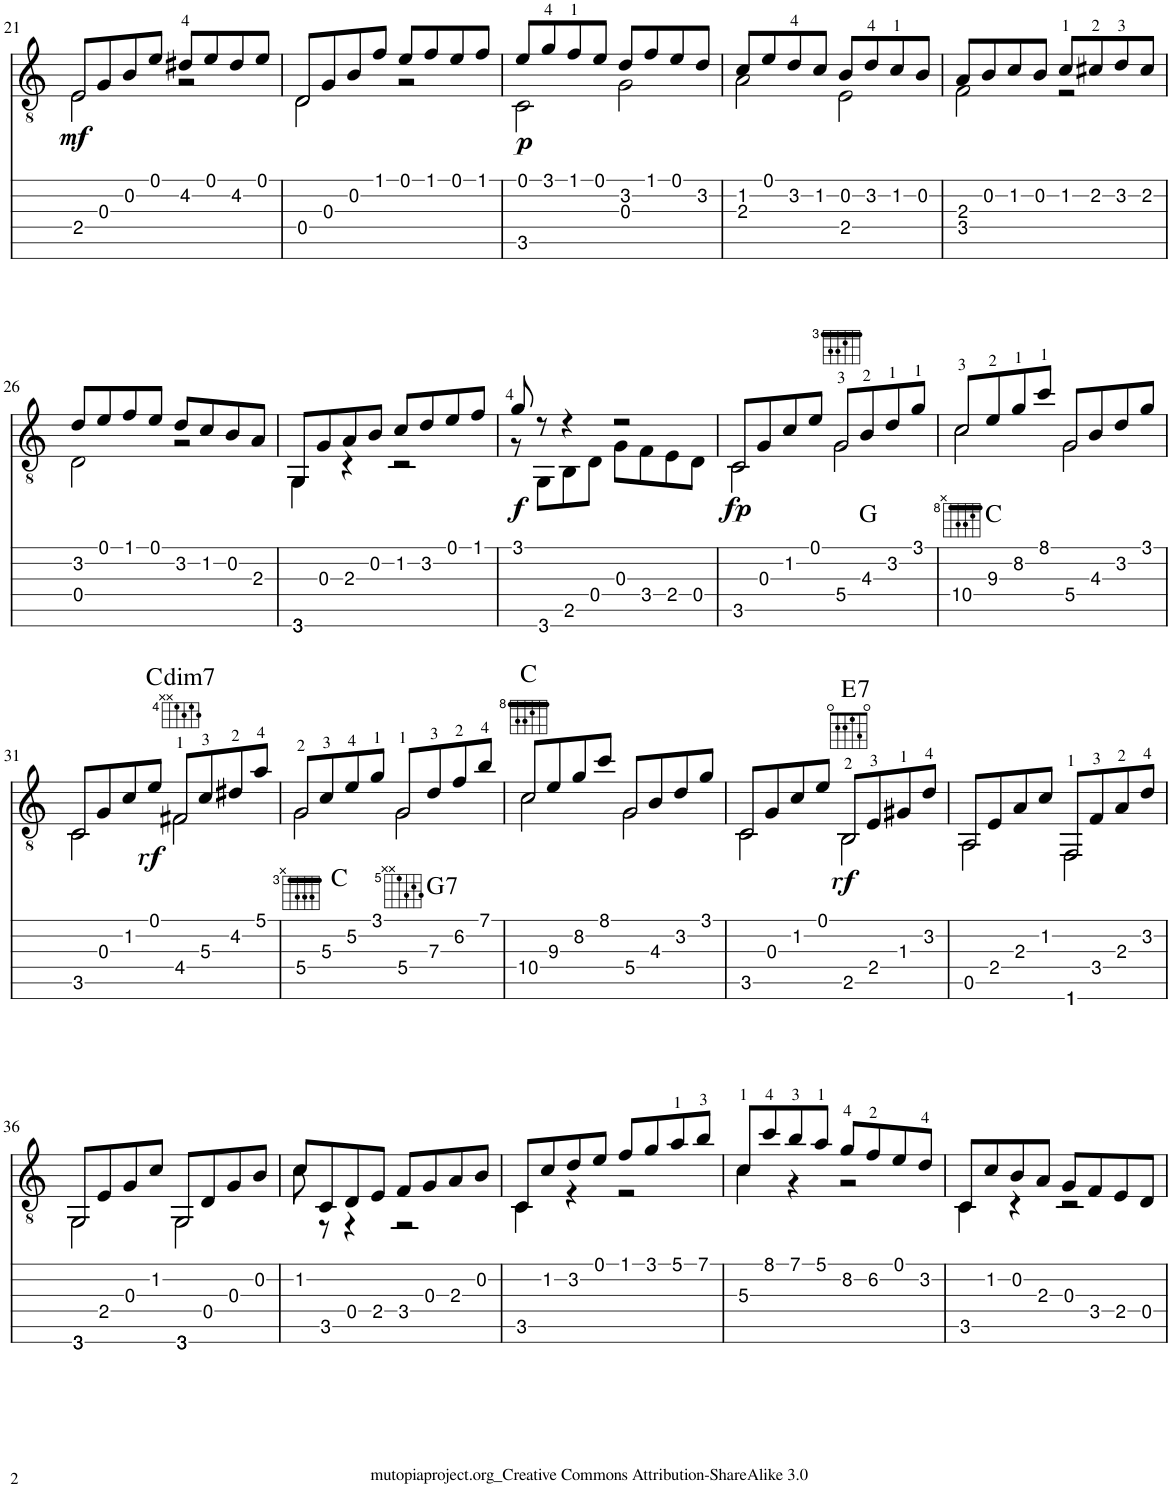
**kern	**kern	**dynam	**harte
*part1	*part1	*part1	*part1
*staff2	*staff1	*staff1/2	*
*I"Guitar	*	*	*
*I'Guit.	*	*	*
!!LO:PB:g=z
*	*clefGv2	*	*
*k[]	*k[]	*	*
*M4/4	*M4/4	*	*
*met(c)	*met(c)	*	*
=21	=21	=21	=21
*^	*	*	*
!	!	!LO:N:head=open	!LO:DY:b	!
*	*	*^	*	*
8EL	2E	8E/L	2E\	mf	.
8GJ	.	8G/	.	.	.
8BL	.	8B/	.	.	.
8eJ	.	8e/J	.	.	.
8d#L	2r	8d#X/L	2r	.	.
8eJ	.	8e/	.	.	.
8d#L	.	8d#/	.	.	.
8eJ	.	8e/J	.	.	.
=22	=22	=22	=22	=22	=22
!	!	!LO:N:head=open	!	!	!
8DL	2D	8D/L	2D\	.	.
8GJ	.	8G/	.	.	.
8BL	.	8B/	.	.	.
8fJ	.	8f/J	.	.	.
8eL	2r	8e/L	2r	.	.
8fJ	.	8f/	.	.	.
8eL	.	8e/	.	.	.
8fJ	.	8f/J	.	.	.
=23	=23	=23	=23	=23	=23
!	!	!	!	!LO:DY:a=2	!
8eL	2C	8e/L	2C\	p	.
8gJ	.	8g/	.	.	.
8fL	.	8f/	.	.	.
8eJ	.	8e/J	.	.	.
8dL	2G	8d/L	2G\	.	.
8fJ	.	8f/	.	.	.
8eL	.	8e/	.	.	.
8dJ	.	8d/J	.	.	.
=24	=24	=24	=24	=24	=24
8cL	2A	8c/L	2A\	.	.
8eJ	.	8e/	.	.	.
8dL	.	8d/	.	.	.
8cJ	.	8c/J	.	.	.
8BL	2E	8B/L	2E\	.	.
8dJ	.	8d/	.	.	.
8cL	.	8c/	.	.	.
8BJ	.	8B/J	.	.	.
=25	=25	=25	=25	=25	=25
8AL	2F	8A/L	2F\	.	.
8BJ	.	8B/	.	.	.
8cL	.	8c/	.	.	.
8BJ	.	8B/J	.	.	.
8cL	2r	8c/L	2r	.	.
8c#J	.	8c#X/	.	.	.
8dL	.	8d/	.	.	.
8c#J	.	8c#/J	.	.	.
!!LO:LB:g=z	!!
=26	=26	=26	=26	=26	=26
8dL	2D	8d/L	2D\	.	.
8eJ	.	8e/	.	.	.
8fL	.	8f/	.	.	.
8eJ	.	8e/J	.	.	.
8dL	2r	8d/L	2r	.	.
8cJ	.	8c/	.	.	.
8BL	.	8B/	.	.	.
8AJ	.	8A/J	.	.	.
=27	=27	=27	=27	=27	=27
8GGL	4GG	8GG/L	4GG\	.	.
8GJ	.	8G/	.	.	.
8AL	4r	8A/	4r	.	.
8BJ	.	8B/J	.	.	.
8cL	2r	8c/L	2r	.	.
8dJ	.	8d/	.	.	.
8eL	.	8e/	.	.	.
8fJ	.	8f/J	.	.	.
=28	=28	=28	=28	=28	=28
!	!	!	!	!LO:DY:a=2	!
8g	8r	8g/	8r	f	.
8r	8GG	8r	8GG\L	.	.
4r	8BBL	4r	8BB\	.	.
.	8DJ	.	8D\J	.	.
2r	8GL	2r	8G\L	.	.
.	8FJ	.	8F\	.	.
.	8EL	.	8E\	.	.
.	8DJ	.	8D\J	.	.
=29	=29	=29	=29	=29	=29
!	!	!LO:N:head=open	!	!LO:DY:a=2	!
8CL	2C	8C/L	2C\	fp	.
8GJ	.	8G/	.	.	.
8cL	.	8c/	.	.	.
8eJ	.	8e/J	.	.	.
!	!	!LO:N:head=open	!	!	!
8GL	2G	8G/L	2G\	.	.
8BJ	.	8B/	.	.	G:maj
8dL	.	8d/	.	.	.
8gJ	.	8g/J	.	.	.
=30	=30	=30	=30	=30	=30
!	!	!LO:N:head=open	!	!	!
8cL	2c	8c/L	2c\	.	.
8eJ	.	8e/	.	.	C:maj
8gL	.	8g/	.	.	.
8ccJ	.	8cc/J	.	.	.
!	!	!LO:N:head=open	!	!	!
8GL	2G	8G/L	2G\	.	.
8BJ	.	8B/	.	.	.
8dL	.	8d/	.	.	.
8gJ	.	8g/J	.	.	.
!!LO:LB:g=z	!!
=31	=31	=31	=31	=31	=31
!	!	!LO:N:head=open	!	!	!
8CL	2C	8C/L	2C\	.	.
8GJ	.	8G/	.	.	.
8cL	.	8c/	.	.	.
!	!	!	!	!LO:DY:b	!
8eJ	.	8e/J	.	rf	.
!	!	!LO:N:head=open	!	!	!LO:H:kt=dim7
8F#L	2F#	8F#X/L	2F#\	.	C:dim7
8cJ	.	8c/	.	.	.
8d#L	.	8d#X/	.	.	.
8aJ	.	8a/J	.	.	.
=32	=32	=32	=32	=32	=32
!	!	!LO:N:head=open	!	!	!
8GL	2G	8G/L	2G\	.	C:maj
8cJ	.	8c/	.	.	.
8eL	.	8e/	.	.	.
8gJ	.	8g/J	.	.	.
!	!	!LO:N:head=open	!	!	!
8GL	2G	8G/L	2G\	.	.
!	!	!	!	!	!LO:H:kt=7
8dJ	.	8d/	.	.	G:7
8fL	.	8f/	.	.	.
8bJ	.	8b/J	.	.	.
=33	=33	=33	=33	=33	=33
!	!	!LO:N:head=open	!	!	!
8cL	2c	8c/L	2c\	.	C:maj
8eJ	.	8e/	.	.	.
8gL	.	8g/	.	.	.
8ccJ	.	8cc/J	.	.	.
!	!	!LO:N:head=open	!	!	!
8GL	2G	8G/L	2G\	.	.
8BJ	.	8B/	.	.	.
8dL	.	8d/	.	.	.
8gJ	.	8g/J	.	.	.
=34	=34	=34	=34	=34	=34
!	!	!LO:N:head=open	!	!	!
8CL	2C	8C/L	2C\	.	.
8GJ	.	8G/	.	.	.
8cL	.	8c/	.	.	.
8eJ	.	8e/J	.	.	.
!	!	!LO:N:head=open	!	!LO:DY:a=2	!LO:H:kt=7
8BBL	2BB	8BB/L	2BB\	rf	E:7
8EJ	.	8E/	.	.	.
8G#L	.	8G#X/	.	.	.
8dJ	.	8d/J	.	.	.
=35	=35	=35	=35	=35	=35
!	!	!LO:N:head=open	!	!	!
8AAL	2AA	8AA/L	2AA\	.	.
8EJ	.	8E/	.	.	.
8AL	.	8A/	.	.	.
8cJ	.	8c/J	.	.	.
!	!	!LO:N:head=open	!	!	!
8FFL	2FF	8FF/L	2FF\	.	.
8FJ	.	8F/	.	.	.
8AL	.	8A/	.	.	.
8dJ	.	8d/J	.	.	.
!!LO:LB:g=z	!!
=36	=36	=36	=36	=36	=36
!	!	!LO:N:head=open	!	!	!
8GGL	2GG	8GG/L	2GG\	.	.
8EJ	.	8E/	.	.	.
8GL	.	8G/	.	.	.
8cJ	.	8c/J	.	.	.
!	!	!LO:N:head=open	!	!	!
8GGL	2GG	8GG/L	2GG\	.	.
8DJ	.	8D/	.	.	.
8GL	.	8G/	.	.	.
8BJ	.	8B/J	.	.	.
=37	=37	=37	=37	=37	=37
8cL	8c	8c/L	8c\	.	.
8CJ	8r	8C/	8r	.	.
8DL	4r	8D/	4r	.	.
8EJ	.	8E/J	.	.	.
8FL	2r	8F/L	2r	.	.
8GJ	.	8G/	.	.	.
8AL	.	8A/	.	.	.
8BJ	.	8B/J	.	.	.
=38	=38	=38	=38	=38	=38
8CL	4C	8C/L	4C\	.	.
8cJ	.	8c/	.	.	.
8dL	4r	8d/	4r	.	.
8eJ	.	8e/J	.	.	.
8fL	2r	8f/L	2r	.	.
8gJ	.	8g/	.	.	.
8aL	.	8a/	.	.	.
8bJ	.	8b/J	.	.	.
=39	=39	=39	=39	=39	=39
8cL	4c	8c/L	4c\	.	.
8ccJ	.	8cc/	.	.	.
8bL	4r	8b/	4r	.	.
8aJ	.	8a/J	.	.	.
8gL	2r	8g/L	2r	.	.
8fJ	.	8f/	.	.	.
8eL	.	8e/	.	.	.
8dJ	.	8d/J	.	.	.
=40	=40	=40	=40	=40	=40
8CL	4C	8C/L	4C\	.	.
8cJ	.	8c/	.	.	.
8BL	4r	8B/	4r	.	.
8AJ	.	8A/J	.	.	.
8GL	2r	8G/L	2r	.	.
8FJ	.	8F/	.	.	.
8EL	.	8E/	.	.	.
8DJ	.	8D/J	.	.	.
*v	*v	*	*	*	*
*	*v	*v	*	*
=	=	=	=
*-	*-	*-	*-
